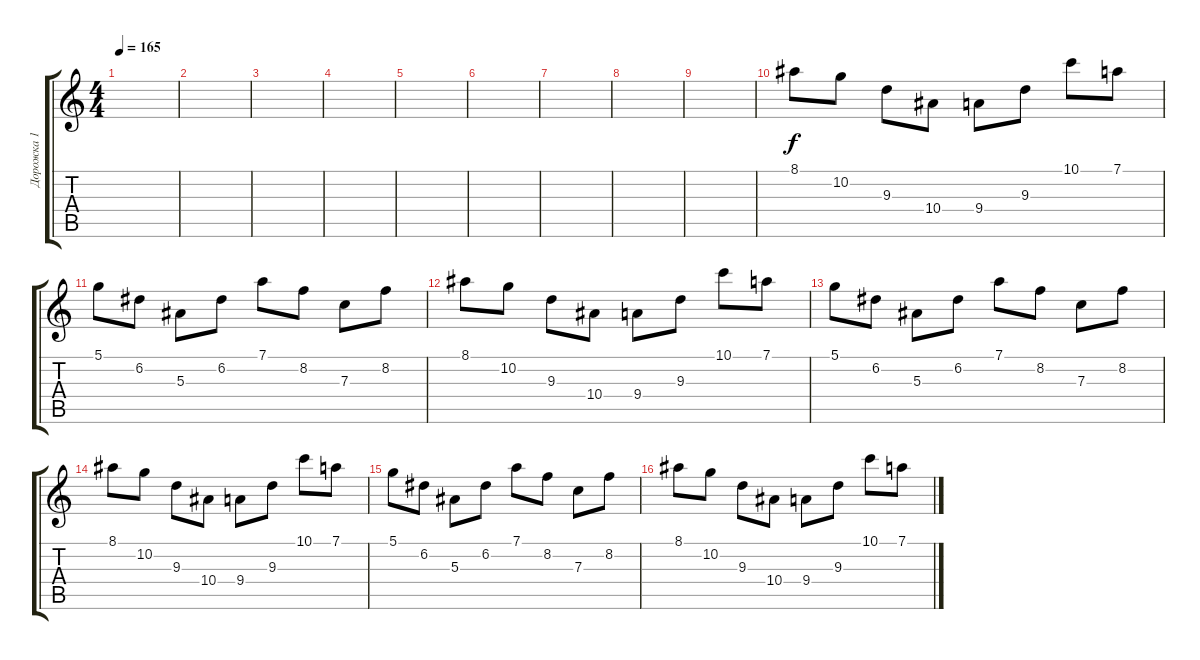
\track ("Дорожка 1" "Дорожка 1") {instrument acousticguitarnylon}
\staff {score tabs}
\tuning (D4 A3 F3 C3 G2 D2) {hide}
\ts (4 4)
\tempo 165
\clef g2
\ks c
|
|
|
|
|
|
|
|
|
8.1.8 10.2.8 9.3.8 10.4.8 9.4.8 9.3.8 10.1.8 7.1.8 |
5.1.8 6.2.8 5.3.8 6.2.8 7.1.8 8.2.8 7.3.8 8.2.8 |
8.1.8 10.2.8 9.3.8 10.4.8 9.4.8 9.3.8 10.1.8 7.1.8 |
5.1.8 6.2.8 5.3.8 6.2.8 7.1.8 8.2.8 7.3.8 8.2.8 |
8.1.8 10.2.8 9.3.8 10.4.8 9.4.8 9.3.8 10.1.8 7.1.8 |
5.1.8 6.2.8 5.3.8 6.2.8 7.1.8 8.2.8 7.3.8 8.2.8 |
8.1.8 10.2.8 9.3.8 10.4.8 9.4.8 9.3.8 10.1.8 7.1.8
